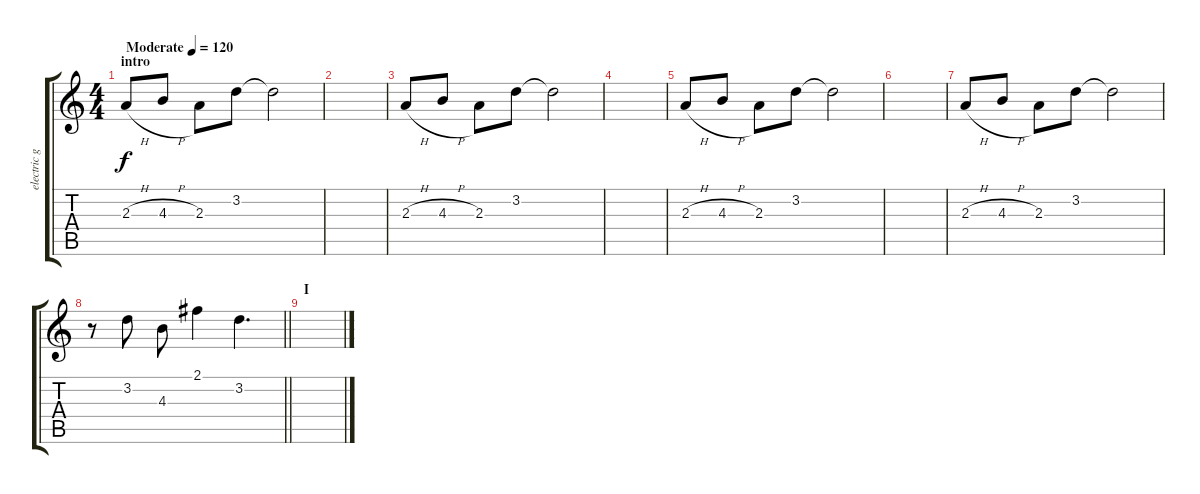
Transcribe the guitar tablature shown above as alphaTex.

\track ("electric guitar 1" "electric g") {instrument electricguitarclean}
\staff {score tabs}
\tuning (E4 B3 G3 D3 A2 E2) {hide}
\ts (4 4)
\section ("" "intro")
\tempo (120 "Moderate")
\clef g2
\ks c
2.3{h}.8{dy f instrument electricguitarclean} 4.3{h}.8 2.3.8 3.2.8 3.2{t}.2 |
|
2.3{h}.8 4.3{h}.8 2.3.8 3.2.8 3.2{t}.2 |
|
2.3{h}.8 4.3{h}.8 2.3.8 3.2.8 3.2{t}.2 |
|
2.3{h}.8 4.3{h}.8 2.3.8 3.2.8 3.2{t}.2 |
\barLineRight lightlight
r.8 3.2.8 4.3.8 2.1.4 3.2.4{d} |
\section ("" "I")
